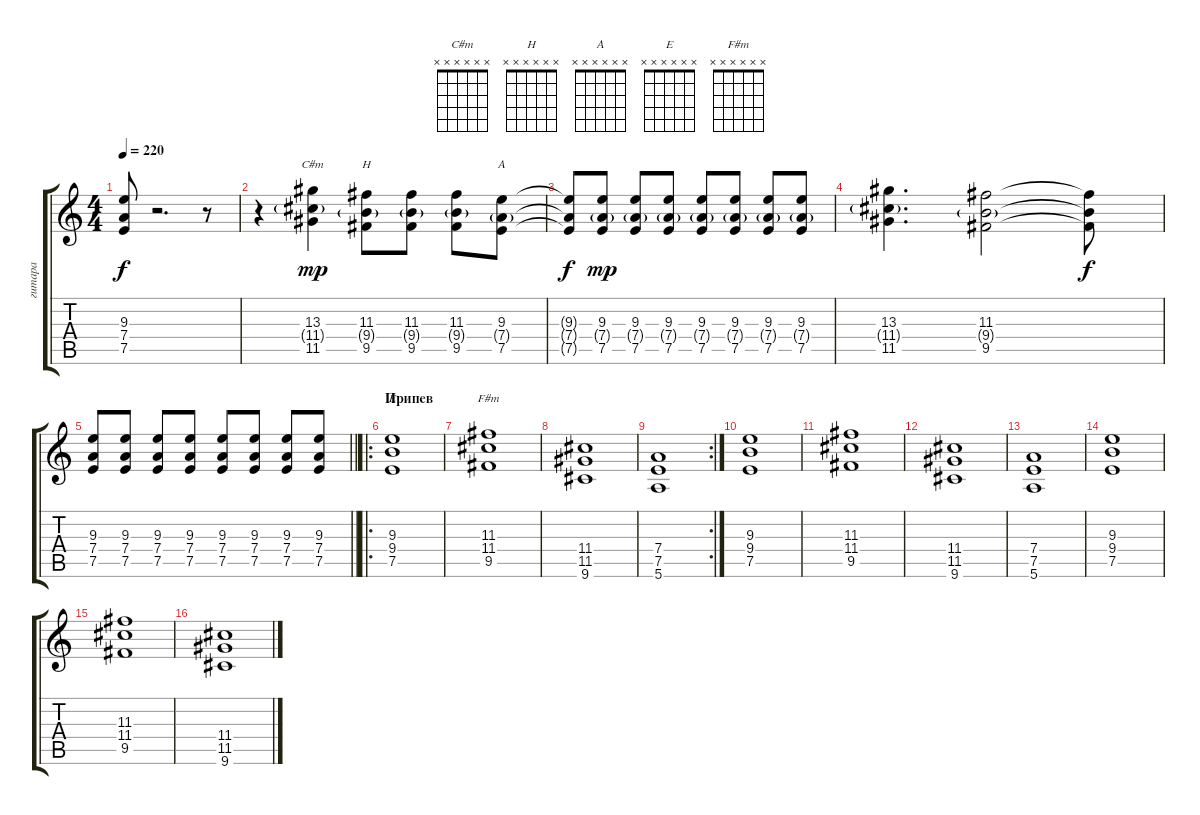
\track ("гитара" "гитара") {instrument distortionguitar}
\staff {score tabs}
\tuning (E4 B3 G3 D3 A2 E2) {hide}
\chord ("C#m" x x x x x x)
\chord ("H" x x x x x x)
\chord ("A" x x x x x x)
\chord ("E" x x x x x x)
\chord ("F#m" x x x x x x)
\ts (4 4)
\tempo 220
\clef g2
\ks c
(9.3{t} 7.4{t} 7.5{t}).8{dy f} r.2{d} r.8 |
r.4 (13.3 11.4{g} 11.5).4{ch "C#m" dy mp} (11.3 9.4{g} 9.5).8{ch "H"} (11.3 9.4{g} 9.5).8 (11.3 9.4{g} 9.5).8 (9.3 7.4{g} 7.5).8{ch "A"} |
(9.3{t} 7.4{t} 7.5{t}).8{dy f} (9.3 7.4{g} 7.5).8{dy mp} (9.3 7.4{g} 7.5).8 (9.3 7.4{g} 7.5).8 (9.3 7.4{g} 7.5).8 (9.3 7.4{g} 7.5).8 (9.3 7.4{g} 7.5).8 (9.3 7.4{g} 7.5).8 |
(13.3 11.4{g} 11.5).4{d} (11.3 9.4{g} 9.5).2 (11.3{t} 9.4{t} 9.5{t}).8{dy f} |
\barLineRight lightlight
(9.3 7.4 7.5).8 (9.3 7.4 7.5).8 (9.3 7.4 7.5).8 (9.3 7.4 7.5).8 (9.3 7.4 7.5).8 (9.3 7.4 7.5).8 (9.3 7.4 7.5).8 (9.3 7.4 7.5).8 |
\ro
\section ("" "Припев")
(9.3 9.4 7.5).1{ch "E"} |
(11.3 11.4 9.5).1{ch "F#m"} |
(11.4 11.5 9.6).1 |
\rc 2
(7.4 7.5 5.6).1 |
(9.3 9.4 7.5).1 |
(11.3 11.4 9.5).1 |
(11.4 11.5 9.6).1 |
(7.4 7.5 5.6).1 |
(9.3 9.4 7.5).1 |
(11.3 11.4 9.5).1 |
(11.4 11.5 9.6).1
